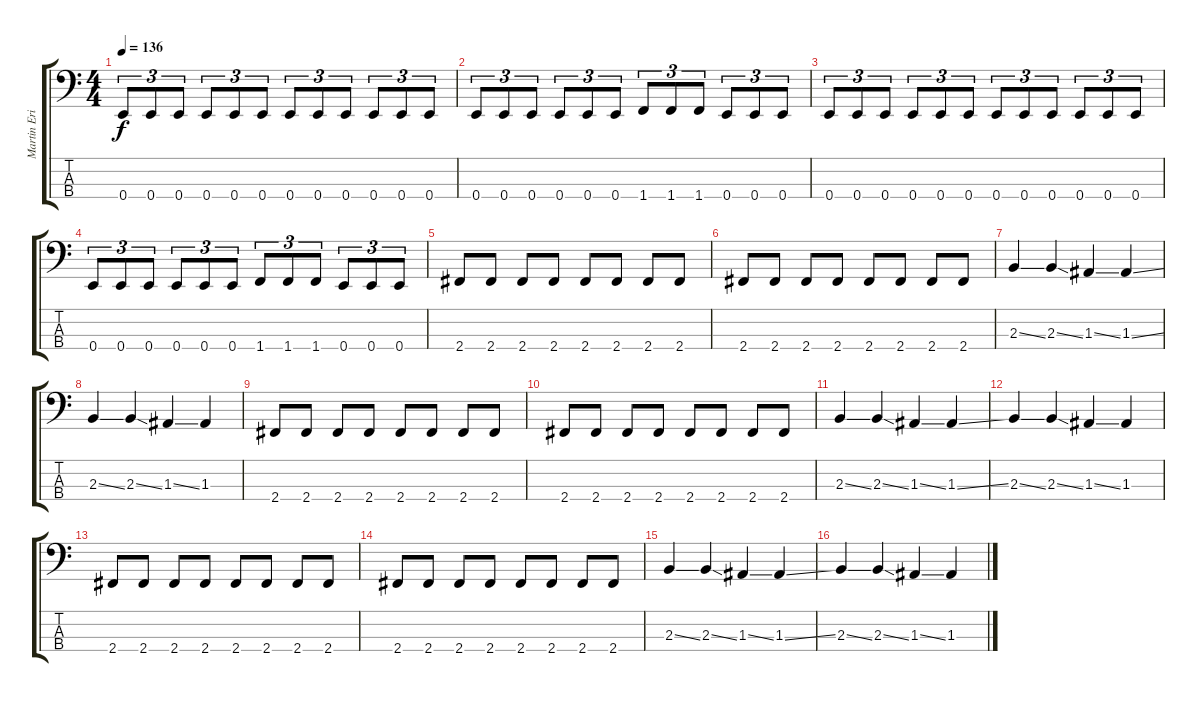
\track ("Martin Eric Ain (Bass)" "Martin Eri") {instrument electricbassfinger}
\staff {score tabs}
\tuning (G2 D2 A1 E1) {hide}
\ts (4 4)
\tempo 136
\clef f4
\ks c
0.4.8{tu (3 2) dy f} 0.4.8{tu (3 2)} 0.4.8{tu (3 2)} 0.4.8{tu (3 2)} 0.4.8{tu (3 2)} 0.4.8{tu (3 2)} 0.4.8{tu (3 2)} 0.4.8{tu (3 2)} 0.4.8{tu (3 2)} 0.4.8{tu (3 2)} 0.4.8{tu (3 2)} 0.4.8{tu (3 2)} |
0.4.8{tu (3 2)} 0.4.8{tu (3 2)} 0.4.8{tu (3 2)} 0.4.8{tu (3 2)} 0.4.8{tu (3 2)} 0.4.8{tu (3 2)} 1.4.8{tu (3 2)} 1.4.8{tu (3 2)} 1.4.8{tu (3 2)} 0.4.8{tu (3 2)} 0.4.8{tu (3 2)} 0.4.8{tu (3 2)} |
0.4.8{tu (3 2)} 0.4.8{tu (3 2)} 0.4.8{tu (3 2)} 0.4.8{tu (3 2)} 0.4.8{tu (3 2)} 0.4.8{tu (3 2)} 0.4.8{tu (3 2)} 0.4.8{tu (3 2)} 0.4.8{tu (3 2)} 0.4.8{tu (3 2)} 0.4.8{tu (3 2)} 0.4.8{tu (3 2)} |
0.4.8{tu (3 2)} 0.4.8{tu (3 2)} 0.4.8{tu (3 2)} 0.4.8{tu (3 2)} 0.4.8{tu (3 2)} 0.4.8{tu (3 2)} 1.4.8{tu (3 2)} 1.4.8{tu (3 2)} 1.4.8{tu (3 2)} 0.4.8{tu (3 2)} 0.4.8{tu (3 2)} 0.4.8{tu (3 2)} |
2.4.8 2.4.8 2.4.8 2.4.8 2.4.8 2.4.8 2.4.8 2.4.8 |
2.4.8 2.4.8 2.4.8 2.4.8 2.4.8 2.4.8 2.4.8 2.4.8 |
2.3{ss}.4 2.3{ss}.4 1.3{ss}.4 1.3{ss}.4 |
2.3{ss}.4 2.3{ss}.4 1.3{ss}.4 1.3.4 |
2.4.8 2.4.8 2.4.8 2.4.8 2.4.8 2.4.8 2.4.8 2.4.8 |
2.4.8 2.4.8 2.4.8 2.4.8 2.4.8 2.4.8 2.4.8 2.4.8 |
2.3{ss}.4 2.3{ss}.4 1.3{ss}.4 1.3{ss}.4 |
2.3{ss}.4 2.3{ss}.4 1.3{ss}.4 1.3.4 |
2.4.8 2.4.8 2.4.8 2.4.8 2.4.8 2.4.8 2.4.8 2.4.8 |
2.4.8 2.4.8 2.4.8 2.4.8 2.4.8 2.4.8 2.4.8 2.4.8 |
2.3{ss}.4 2.3{ss}.4 1.3{ss}.4 1.3{ss}.4 |
2.3{ss}.4 2.3{ss}.4 1.3{ss}.4 1.3.4
